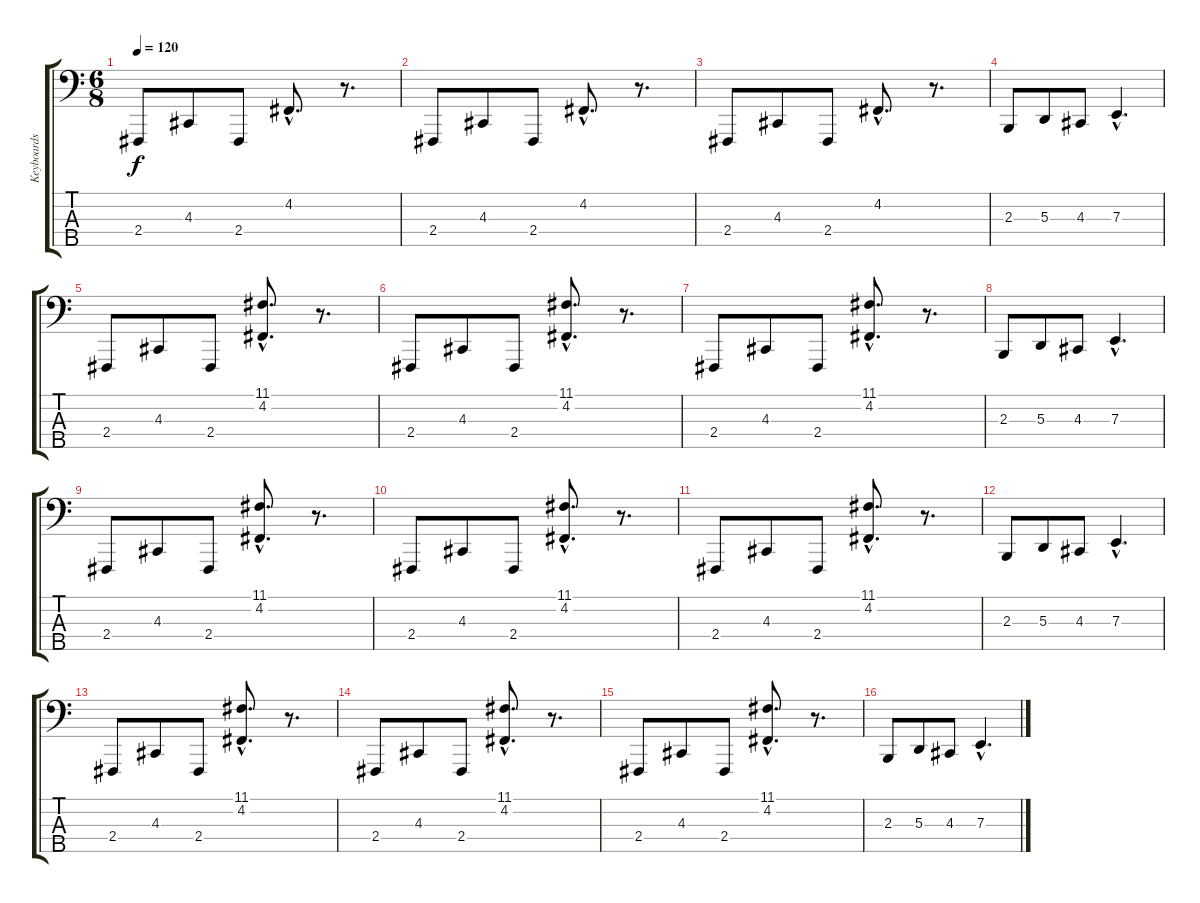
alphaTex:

\track ("Keyboards" "Keyboards") {instrument lead3calliope}
\staff {score tabs}
\tuning (G2 D2 A1 E1 B0) {hide}
\ts (6 8)
\tempo 120
\clef f4
\ks c
2.4.8{dy f instrument lead3calliope} 4.3.8 2.4.8 4.2{hac}.8{d} r.8{d} |
2.4.8 4.3.8 2.4.8 4.2{hac}.8{d} r.8{d} |
2.4.8 4.3.8 2.4.8 4.2{hac}.8{d} r.8{d} |
2.3.8 5.3.8 4.3.8 7.3{hac}.4{d} |
2.4.8 4.3.8 2.4.8 (11.1{hac} 4.2{hac}).8{d} r.8{d} |
2.4.8 4.3.8 2.4.8 (11.1{hac} 4.2{hac}).8{d} r.8{d} |
2.4.8 4.3.8 2.4.8 (11.1{hac} 4.2{hac}).8{d} r.8{d} |
2.3.8 5.3.8 4.3.8 7.3{hac}.4{d} |
2.4.8 4.3.8 2.4.8 (11.1{hac} 4.2{hac}).8{d} r.8{d} |
2.4.8 4.3.8 2.4.8 (11.1{hac} 4.2{hac}).8{d} r.8{d} |
2.4.8 4.3.8 2.4.8 (11.1{hac} 4.2{hac}).8{d} r.8{d} |
2.3.8 5.3.8 4.3.8 7.3{hac}.4{d} |
2.4.8 4.3.8 2.4.8 (11.1{hac} 4.2{hac}).8{d} r.8{d} |
2.4.8 4.3.8 2.4.8 (11.1{hac} 4.2{hac}).8{d} r.8{d} |
2.4.8 4.3.8 2.4.8 (11.1{hac} 4.2{hac}).8{d} r.8{d} |
2.3.8 5.3.8 4.3.8 7.3{hac}.4{d}
